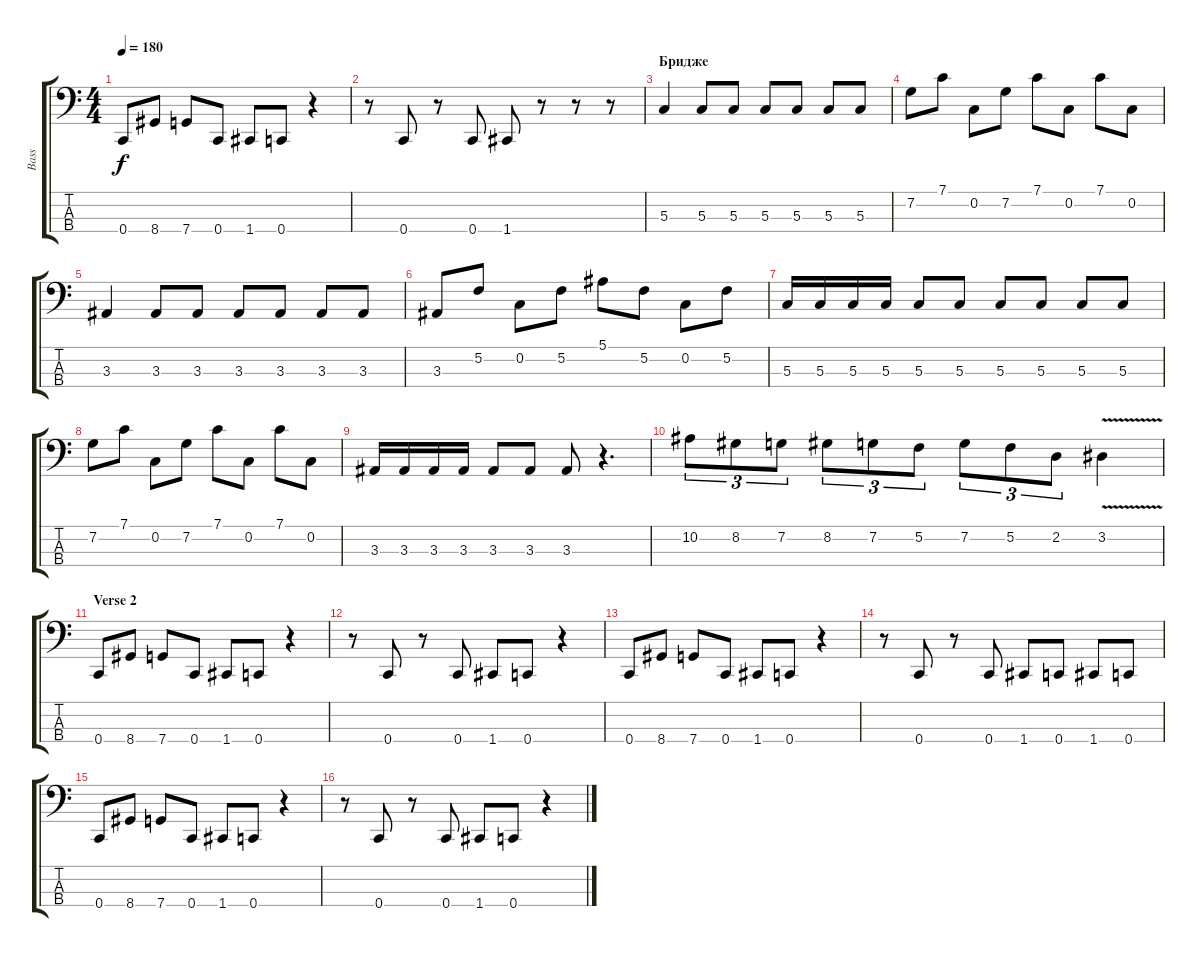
\track ("Bass" "Bass") {instrument electricbasspick}
\staff {score tabs}
\tuning (F2 C2 G1 C1) {hide}
\ts (4 4)
\tempo 180
\clef f4
\ks c
0.4.8{dy f} 8.4.8 7.4.8 0.4.8 1.4.8 0.4.8 r.4 |
r.8 0.4.8 r.8 0.4.8 1.4.8 r.8 r.8 r.8 |
\section ("" "Бридже")
5.3.4 5.3.8 5.3.8 5.3.8 5.3.8 5.3.8 5.3.8 |
7.2.8 7.1.8 0.2.8 7.2.8 7.1.8 0.2.8 7.1.8 0.2.8 |
3.3.4 3.3.8 3.3.8 3.3.8 3.3.8 3.3.8 3.3.8 |
3.3.8 5.2.8 0.2.8 5.2.8 5.1.8 5.2.8 0.2.8 5.2.8 |
5.3.16 5.3.16 5.3.16 5.3.16 5.3.8 5.3.8 5.3.8 5.3.8 5.3.8 5.3.8 |
7.2.8 7.1.8 0.2.8 7.2.8 7.1.8 0.2.8 7.1.8 0.2.8 |
3.3.16 3.3.16 3.3.16 3.3.16 3.3.8 3.3.8 3.3.8 r.4{d} |
10.2.8{tu (3 2)} 8.2.8{tu (3 2)} 7.2.8{tu (3 2)} 8.2.8{tu (3 2)} 7.2.8{tu (3 2)} 5.2.8{tu (3 2)} 7.2.8{tu (3 2)} 5.2.8{tu (3 2)} 2.2.8{tu (3 2)} 3.2{v}.4 |
\section ("" "Verse 2")
0.4.8 8.4.8 7.4.8 0.4.8 1.4.8 0.4.8 r.4 |
r.8 0.4.8 r.8 0.4.8 1.4.8 0.4.8 r.4 |
0.4.8 8.4.8 7.4.8 0.4.8 1.4.8 0.4.8 r.4 |
r.8 0.4.8 r.8 0.4.8 1.4.8 0.4.8 1.4.8 0.4.8 |
0.4.8 8.4.8 7.4.8 0.4.8 1.4.8 0.4.8 r.4 |
r.8 0.4.8 r.8 0.4.8 1.4.8 0.4.8 r.4
